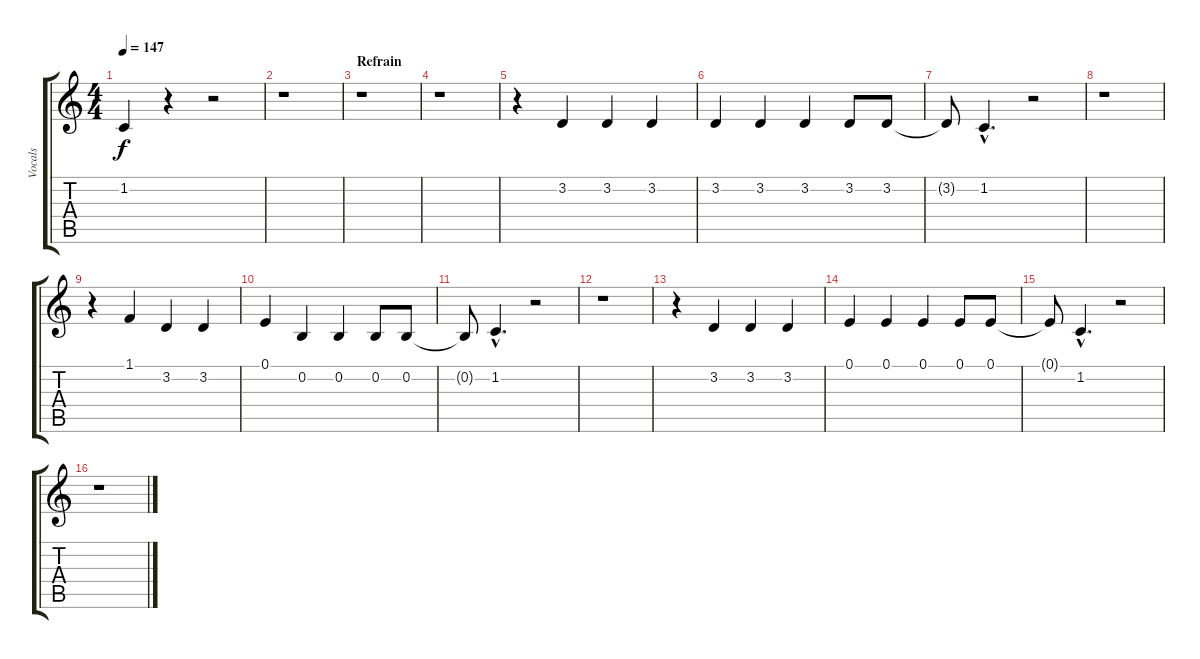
\track ("Vocals" "Vocals") {instrument lead6voice}
\staff {score tabs}
\tuning (E4 B3 G3 D3 A2 E2) {hide}
\ts (4 4)
\tempo 147
\clef g2
\ks c
1.2{t}.4{dy f} r.4 r.2 |
r.1 |
\section ("" "Refrain")
r.1 |
r.1 |
r.4 3.2.4 3.2.4 3.2.4 |
3.2.4 3.2.4 3.2.4 3.2.8 3.2.8 |
3.2{t}.8 1.2{hac}.4{d} r.2 |
r.1 |
r.4 1.1.4 3.2.4 3.2.4 |
0.1.4 0.2.4 0.2.4 0.2.8 0.2.8 |
0.2{t}.8 1.2{hac}.4{d} r.2 |
r.1 |
r.4 3.2.4 3.2.4 3.2.4 |
0.1.4 0.1.4 0.1.4 0.1.8 0.1.8 |
0.1{t}.8 1.2{hac}.4{d} r.2 |
r.1
